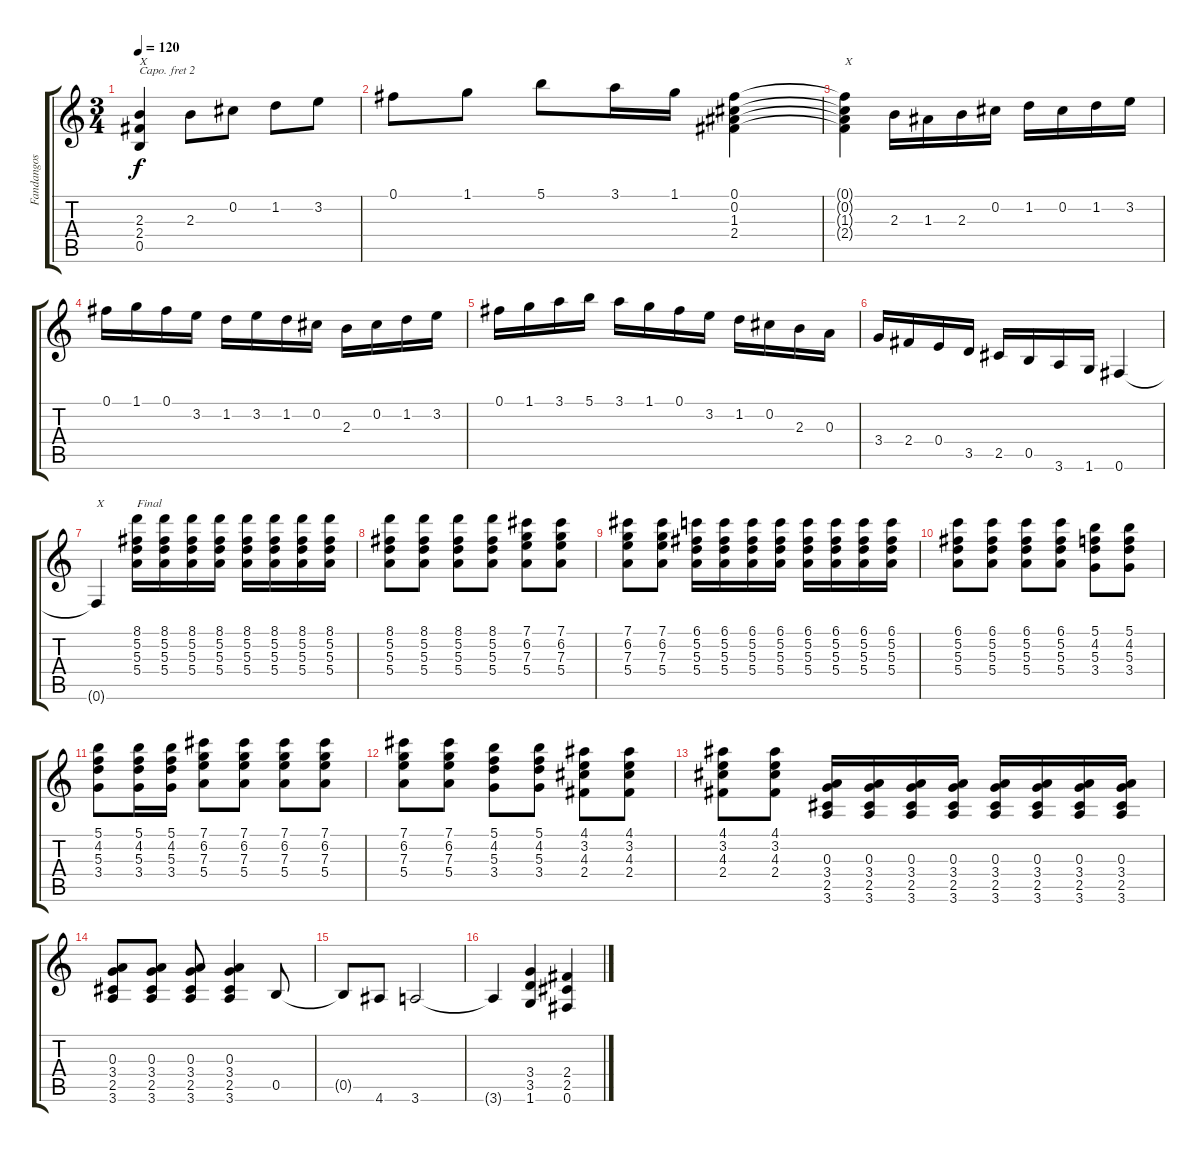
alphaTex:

\track ("Fandangos de Huelva" "Fandangos ") {instrument acousticguitarnylon}
\staff {score tabs}
\capo 2
\tuning (E4 B3 G3 D3 A2 E2) {hide}
\ts (3 4)
\tempo 120
\clef g2
\ks c
(2.3{t} 2.4{t} 0.5{t}).4{txt "X" dy f} 2.3.8 0.2.8 1.2.8 3.2.8 |
0.1.8 1.1.8 5.1.8 3.1.16 1.1.16 (0.1 0.2 1.3 2.4).4 |
(0.1{t} 0.2{t} 1.3{t} 2.4{t}).4{txt "X"} 2.3.16 1.3.16 2.3.16 0.2.16 1.2.16 0.2.16 1.2.16 3.2.16 |
0.1.16 1.1.16 0.1.16 3.2.16 1.2.16 3.2.16 1.2.16 0.2.16 2.3.16 0.2.16 1.2.16 3.2.16 |
0.1.16 1.1.16 3.1.16 5.1.16 3.1.16 1.1.16 0.1.16 3.2.16 1.2.16 0.2.16 2.3.16 0.3.16 |
3.4.16 2.4.16 0.4.16 3.5.16 2.5.16 0.5.16 3.6.16 1.6.16 0.6.4 |
0.6{t}.4{txt "X"} (8.1 5.2 5.3 5.4).16{txt "Final"} (8.1 5.2 5.3 5.4).16 (8.1 5.2 5.3 5.4).16 (8.1 5.2 5.3 5.4).16 (8.1 5.2 5.3 5.4).16 (8.1 5.2 5.3 5.4).16 (8.1 5.2 5.3 5.4).16 (8.1 5.2 5.3 5.4).16 |
(8.1 5.2 5.3 5.4).8 (8.1 5.2 5.3 5.4).8 (8.1 5.2 5.3 5.4).8 (8.1 5.2 5.3 5.4).8 (7.1 6.2 7.3 5.4).8 (7.1 6.2 7.3 5.4).8 |
(7.1 6.2 7.3 5.4).8 (7.1 6.2 7.3 5.4).8 (6.1 5.2 5.3 5.4).16 (6.1 5.2 5.3 5.4).16 (6.1 5.2 5.3 5.4).16 (6.1 5.2 5.3 5.4).16 (6.1 5.2 5.3 5.4).16 (6.1 5.2 5.3 5.4).16 (6.1 5.2 5.3 5.4).16 (6.1 5.2 5.3 5.4).16 |
(6.1 5.2 5.3 5.4).8 (6.1 5.2 5.3 5.4).8 (6.1 5.2 5.3 5.4).8 (6.1 5.2 5.3 5.4).8 (5.1 4.2 5.3 3.4).8 (5.1 4.2 5.3 3.4).8 |
(5.1 4.2 5.3 3.4).8 (5.1 4.2 5.3 3.4).16 (5.1 4.2 5.3 3.4).16 (7.1 6.2 7.3 5.4).8 (7.1 6.2 7.3 5.4).8 (7.1 6.2 7.3 5.4).8 (7.1 6.2 7.3 5.4).8 |
(7.1 6.2 7.3 5.4).8 (7.1 6.2 7.3 5.4).8 (5.1 4.2 5.3 3.4).8 (5.1 4.2 5.3 3.4).8 (4.1 3.2 4.3 2.4).8 (4.1 3.2 4.3 2.4).8 |
(4.1 3.2 4.3 2.4).8 (4.1 3.2 4.3 2.4).8 (0.3 3.4 2.5 3.6).16 (0.3 3.4 2.5 3.6).16 (0.3 3.4 2.5 3.6).16 (0.3 3.4 2.5 3.6).16 (0.3 3.4 2.5 3.6).16 (0.3 3.4 2.5 3.6).16 (0.3 3.4 2.5 3.6).16 (0.3 3.4 2.5 3.6).16 |
(0.3 3.4 2.5 3.6).8 (0.3 3.4 2.5 3.6).8 (0.3 3.4 2.5 3.6).8 (0.3 3.4 2.5 3.6).4 0.5.8 |
0.5{t}.8 4.6.8 3.6.2 |
3.6{t}.4 (3.4 3.5 1.6).4 (2.4 2.5 0.6).4
